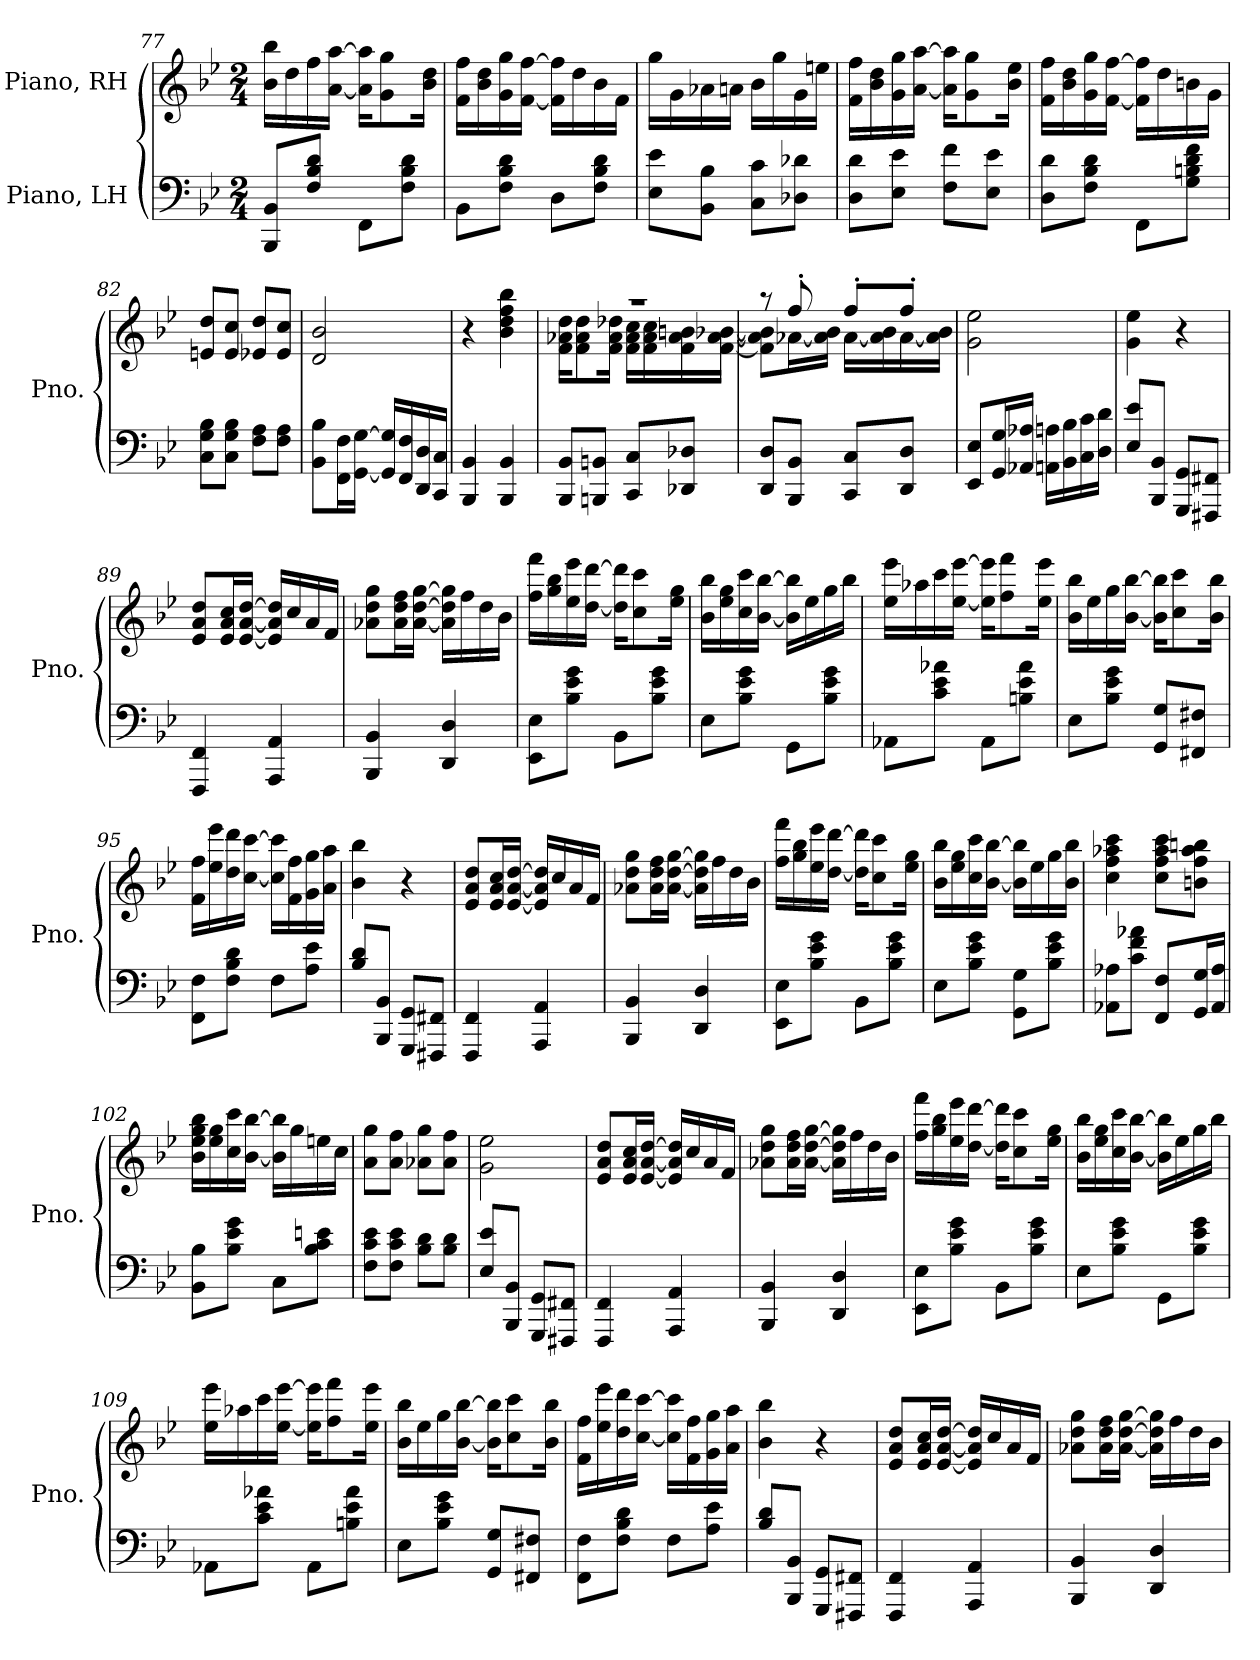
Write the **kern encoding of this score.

**kern	**kern
*part2	*part1
*staff2	*staff1
*I"Piano, LH	*I"Piano, RH
*I'Pno.	*I'Pno.
*clefF4	*clefG2
*k[b-e-]	*k[b-e-]
*M2/4	*M2/4
=77	=77
8BBB-/ 8BB-/L	16b-\ 16bb-\LL
.	16dd\
8F/ 8B-/ 8d/J	16ff\
.	[16a\ [16aa\JJ
8FF\L	16a\] 16aa\]KL
.	8g\ 8gg\
8F\ 8B-\ 8d\J	.
.	16b-\ 16dd\Jk
=78	=78
8BB-\L	16f\ 16ff\LL
.	16b-\ 16dd\
8F\ 8B-\ 8d\J	16g\ 16gg\
.	[16f\ [16ff\JJ
8D\L	16f\] 16ff\]LL
.	16dd\
8F\ 8B-\ 8d\J	16b-\
.	16f\JJ
=79	=79
8E-\ 8e-\L	16gg\LL
.	16g\
8BB-\ 8B-\J	16a-X\
.	16an\JJ
8C\ 8c\L	16b-\LL
.	16gg\
8D-X\ 8d-X\J	16g\
.	16een\JJ
!!LO:LB:g=z
=80	=80
8D\ 8d\L	16f\ 16ff\LL
.	16b-\ 16dd\
8E-\ 8e-\J	16g\ 16gg\
.	[16a\ [16aa\JJ
8F\ 8f\L	16a\] 16aa\]KL
.	8g\ 8gg\
8E-\ 8e-\J	.
.	16b-\ 16ee-\Jk
=81	=81
8D\ 8d\L	16f\ 16ff\LL
.	16b-\ 16dd\
8F\ 8B-\ 8d\J	16g\ 16gg\
.	[16f\ [16ff\JJ
8FF\L	16f\] 16ff\]LL
.	16dd\
8G\ 8Bn\ 8d\ 8f\J	16bn\
.	16g\JJ
=82	=82
8C\ 8G\ 8B-\L	8en/ 8dd/L
8C\ 8G\ 8B-\J	8e/ 8cc/J
8F\ 8A\L	8e-X/ 8dd/L
8F\ 8A\J	8e-/ 8cc/J
=83	=83
8BB-\ 8B-\L	2d/ 2b-/
16FF\ 16F\L	.
[16GG\ [16G\JJ	.
16GG/] 16G/]LL	.
16FF/ 16F/	.
16DD/ 16D/	.
16CC/ 16C/JJ	.
=84	=84
4BBB-/ 4BB-/	4r
4BBB-/ 4BB-/	4b-\ 4dd\ 4ff\ 4bb-\
!!LO:PB:g=z
=85	=85
*	*^
8BBB-/ 8BB-/L	2r	16f\ 16a-X\ 16dd\KL
.	.	8f\ 8a-\ 8dd\
8BBBn/ 8BBn/J	.	.
.	.	16f\ 16a-\ 16dd-X\Jk
8CC/ 8C/L	.	16f\ 16a-\ 16cc\LL
.	.	16f\ 16a-\ 16cc\
8DD-X/ 8D-X/J	.	16f\ 16a-\ 16bn\
.	.	[16f\ [16a-\ [16b-X\JJ
=86	=86	=86
8DD/ 8D/L	8r	8f\] 8a-\] 8b-\]L
8BBB-/ 8BB-/J	8ff'/	[16a-X\L
.	.	16a-\] 16b-\JJ
8CC/ 8C/L	8ff'/L	[16a-\LL
.	.	16a-\] 16b-\
8DD/ 8D/J	8ff'/J	[16a-\
.	.	16a-\] 16b-\JJ
*	*v	*v
=87	=87
8EE-/ 8E-/L	2g\ 2ee-\
16GG/ 16G/L	.
16AA-X/ 16A-X/JJ	.
16AAn\ 16An\LL	.
16BB-\ 16B-\	.
16C\ 16c\	.
16D\ 16d\JJ	.
=88	=88
8E-/ 8e-/L	4g\ 4ee-\
8BBB-/ 8BB-/J	.
8GGG/ 8GG/L	4r
8FFF#X/ 8FF#X/J	.
!!LO:LB:g=z
=89	=89
4FFF/ 4FF/	8e-/ 8a/ 8dd/L
.	16e-/ 16a/ 16cc/L
.	[16e-/ [16a/ [16dd/JJ
4AAA/ 4AA/	16e-/] 16a/] 16dd/]LL
.	16cc/
.	16a/
.	16f/JJ
=90	=90
4BBB-/ 4BB-/	8a-X\ 8dd\ 8gg\L
.	16a-\ 16dd\ 16ff\L
.	[16a-\ [16dd\ [16gg\JJ
4DD/ 4D/	16a-\] 16dd\] 16gg\]LL
.	16ff\
.	16dd\
.	16b-\JJ
=91	=91
8EE-\ 8E-\L	16ff\ 16fff\LL
.	16gg\ 16bb-\
8B-\ 8e-\ 8g\J	16ee-\ 16eee-\
.	[16dd\ [16ddd\JJ
8BB-\L	16dd\] 16ddd\]KL
.	8cc\ 8ccc\
8B-\ 8e-\ 8g\J	.
.	16ee-\ 16gg\Jk
=92	=92
8E-\L	16b-\ 16bb-\LL
.	16ee-\ 16gg\
8B-\ 8e-\ 8g\J	16cc\ 16ccc\
.	[16b-\ [16bb-\JJ
8GG\L	16b-\] 16bb-\]LL
.	16ee-\
8B-\ 8e-\ 8g\J	16gg\
.	16bb-\JJ
!!LO:LB:g=z
=93	=93
8AA-X\L	16ee-\ 16eee-\LL
.	16aa-X\
8c\ 8e-\ 8a-X\J	16ccc\
.	[16ee-\ [16eee-\JJ
8AA-\L	16ee-\] 16eee-\]KL
.	8ff\ 8fff\
8Bn\ 8e-\ 8a-\J	.
.	16ee-\ 16eee-\Jk
=94	=94
8E-\L	16b-\ 16bb-\LL
.	16ee-\
8B-\ 8e-\ 8g\J	16gg\
.	[16b-\ [16bb-\JJ
8GG/ 8G/L	16b-\] 16bb-\]KL
.	8cc\ 8ccc\
8FF#X/ 8F#X/J	.
.	16b-\ 16bb-\Jk
=95	=95
8FF\ 8F\L	16f\ 16ff\LL
.	16ee-\ 16eee-\
8F\ 8B-\ 8d\J	16dd\ 16ddd\
.	[16cc\ [16ccc\JJ
8F\L	16cc\] 16ccc\]LL
.	16f\ 16ff\
8A\ 8e-\J	16g\ 16gg\
.	16a\ 16aa\JJ
=96	=96
8B-/ 8d/L	4b-\ 4bb-\
8BBB-/ 8BB-/J	.
8GGG/ 8GG/L	4r
8FFF#X/ 8FF#X/J	.
!!LO:LB:g=z
=97	=97
4FFF/ 4FF/	8e-/ 8a/ 8dd/L
.	16e-/ 16a/ 16cc/L
.	[16e-/ [16a/ [16dd/JJ
4AAA/ 4AA/	16e-/] 16a/] 16dd/]LL
.	16cc/
.	16a/
.	16f/JJ
=98	=98
4BBB-/ 4BB-/	8a-X\ 8dd\ 8gg\L
.	16a-\ 16dd\ 16ff\L
.	[16a-\ [16dd\ [16gg\JJ
4DD/ 4D/	16a-\] 16dd\] 16gg\]LL
.	16ff\
.	16dd\
.	16b-\JJ
=99	=99
8EE-\ 8E-\L	16ff\ 16fff\LL
.	16gg\ 16bb-\
8B-\ 8e-\ 8g\J	16ee-\ 16eee-\
.	[16dd\ [16ddd\JJ
8BB-\L	16dd\] 16ddd\]KL
.	8cc\ 8ccc\
8B-\ 8e-\ 8g\J	.
.	16ee-\ 16gg\Jk
=100	=100
8E-\L	16b-\ 16bb-\LL
.	16ee-\ 16gg\
8B-\ 8e-\ 8g\J	16cc\ 16ccc\
.	[16b-\ [16bb-\JJ
8GG\ 8G\L	16b-\] 16bb-\]LL
.	16ee-\
8B-\ 8e-\ 8g\J	16gg\
.	16b-\ 16bb-\JJ
!!LO:LB:g=z
=101	=101
8AA-X\ 8A-X\L	4cc\ 4ff\ 4aa-X\ 4ccc\
8c\ 8f\ 8a-X\J	.
8FF/ 8F/L	8cc\ 8ff\ 8aa-\ 8ccc\L
16GG/ 16G/L	8bn\ 8ff\ 8aa-\ 8bbn\J
16AA-/ 16A-/JJ	.
=102	=102
8BB-\ 8B-\L	16b-\ 16ee-\ 16gg\ 16bb-\LL
.	16ee-\ 16gg\
8B-\ 8e-\ 8g\J	16cc\ 16ccc\
.	[16b-\ [16bb-\JJ
8C\L	16b-\] 16bb-\]LL
.	16gg\
8B-\ 8c\ 8en\J	16een\
.	16cc\JJ
=103	=103
8F\ 8c\ 8e-\L	8a\ 8gg\L
8F\ 8c\ 8e-\J	8a\ 8ff\J
8B-\ 8d\L	8a-X\ 8gg\L
8B-\ 8d\J	8a-\ 8ff\J
=104	=104
8E-/ 8e-/L	2g\ 2ee-\
8BBB-/ 8BB-/J	.
8GGG/ 8GG/L	.
8FFF#X/ 8FF#X/J	.
=105	=105
4FFF/ 4FF/	8e-/ 8a/ 8dd/L
.	16e-/ 16a/ 16cc/L
.	[16e-/ [16a/ [16dd/JJ
4AAA/ 4AA/	16e-/] 16a/] 16dd/]LL
.	16cc/
.	16a/
.	16f/JJ
!!LO:LB:g=z
=106	=106
4BBB-/ 4BB-/	8a-X\ 8dd\ 8gg\L
.	16a-\ 16dd\ 16ff\L
.	[16a-\ [16dd\ [16gg\JJ
4DD/ 4D/	16a-\] 16dd\] 16gg\]LL
.	16ff\
.	16dd\
.	16b-\JJ
=107	=107
8EE-\ 8E-\L	16ff\ 16fff\LL
.	16gg\ 16bb-\
8B-\ 8e-\ 8g\J	16ee-\ 16eee-\
.	[16dd\ [16ddd\JJ
8BB-\L	16dd\] 16ddd\]KL
.	8cc\ 8ccc\
8B-\ 8e-\ 8g\J	.
.	16ee-\ 16gg\Jk
=108	=108
8E-\L	16b-\ 16bb-\LL
.	16ee-\ 16gg\
8B-\ 8e-\ 8g\J	16cc\ 16ccc\
.	[16b-\ [16bb-\JJ
8GG\L	16b-\] 16bb-\]LL
.	16ee-\
8B-\ 8e-\ 8g\J	16gg\
.	16bb-\JJ
=109	=109
8AA-X\L	16ee-\ 16eee-\LL
.	16aa-X\
8c\ 8e-\ 8a-X\J	16ccc\
.	[16ee-\ [16eee-\JJ
8AA-\L	16ee-\] 16eee-\]KL
.	8ff\ 8fff\
8Bn\ 8e-\ 8a-\J	.
.	16ee-\ 16eee-\Jk
!!LO:PB:g=z
=110	=110
8E-\L	16b-\ 16bb-\LL
.	16ee-\
8B-\ 8e-\ 8g\J	16gg\
.	[16b-\ [16bb-\JJ
8GG/ 8G/L	16b-\] 16bb-\]KL
.	8cc\ 8ccc\
8FF#X/ 8F#X/J	.
.	16b-\ 16bb-\Jk
=111	=111
8FF\ 8F\L	16f\ 16ff\LL
.	16ee-\ 16eee-\
8F\ 8B-\ 8d\J	16dd\ 16ddd\
.	[16cc\ [16ccc\JJ
8F\L	16cc\] 16ccc\]LL
.	16f\ 16ff\
8A\ 8e-\J	16g\ 16gg\
.	16a\ 16aa\JJ
=112	=112
8B-/ 8d/L	4b-\ 4bb-\
8BBB-/ 8BB-/J	.
8GGG/ 8GG/L	4r
8FFF#X/ 8FF#X/J	.
=113	=113
4FFF/ 4FF/	8e-/ 8a/ 8dd/L
.	16e-/ 16a/ 16cc/L
.	[16e-/ [16a/ [16dd/JJ
4AAA/ 4AA/	16e-/] 16a/] 16dd/]LL
.	16cc/
.	16a/
.	16f/JJ
=114	=114
4BBB-/ 4BB-/	8a-X\ 8dd\ 8gg\L
.	16a-\ 16dd\ 16ff\L
.	[16a-\ [16dd\ [16gg\JJ
4DD/ 4D/	16a-\] 16dd\] 16gg\]LL
.	16ff\
.	16dd\
.	16b-\JJ
=	=
*-	*-
